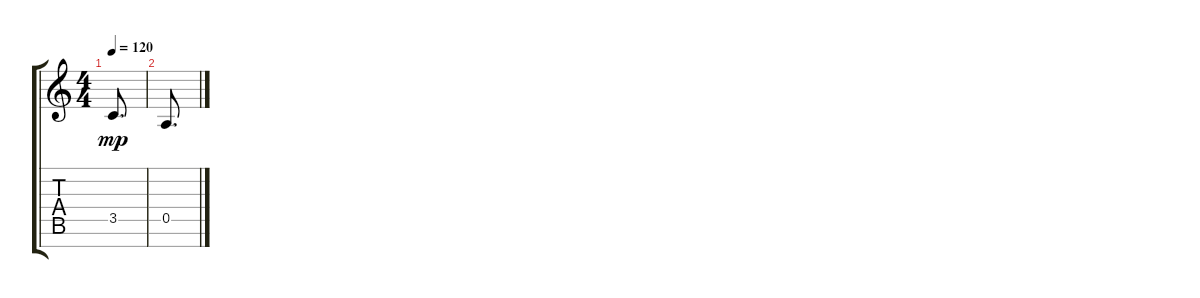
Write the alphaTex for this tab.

\track "" {instrument electricguitarjazz}
\staff {score tabs}
\tuning (E4 B3 G3 D3 A2 E2 B1) {hide}
\ts (4 4)
\tempo 120
\clef g2
\ks c
3.5.8{d dy mp} |
0.5.8{d}
